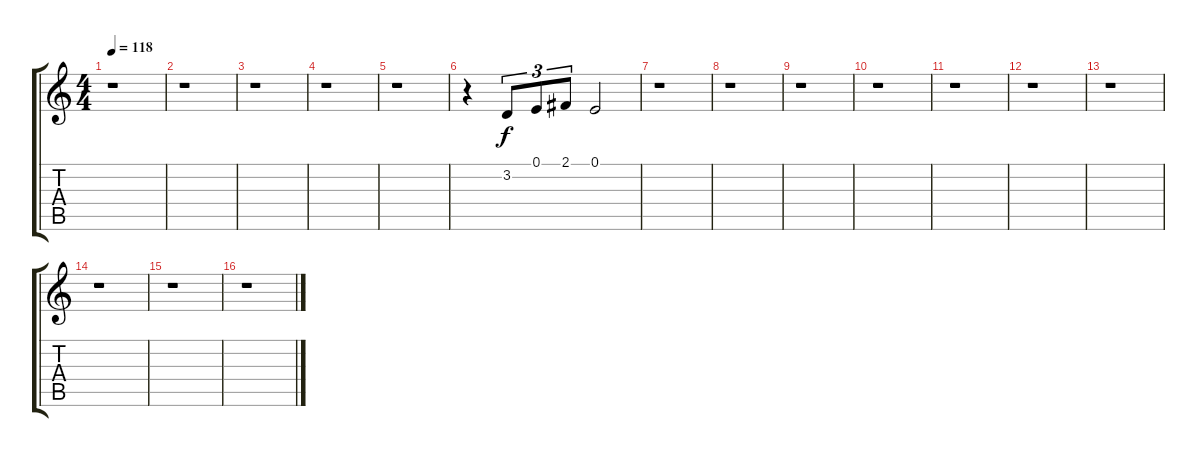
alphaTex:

\track "" {instrument bassoon}
\staff {score tabs}
\tuning (E4 B3 G3 D3 A2 E2) {hide}
\ts (4 4)
\tempo 118
\clef g2
\ks c
r.1{dy f} |
r.1 |
r.1 |
r.1 |
r.1 |
r.4 3.2.8{tu (3 2)} 0.1.8{tu (3 2)} 2.1.8{tu (3 2)} 0.1.2 |
r.1 |
r.1 |
r.1 |
r.1 |
r.1 |
r.1 |
r.1 |
r.1 |
r.1 |
r.1
